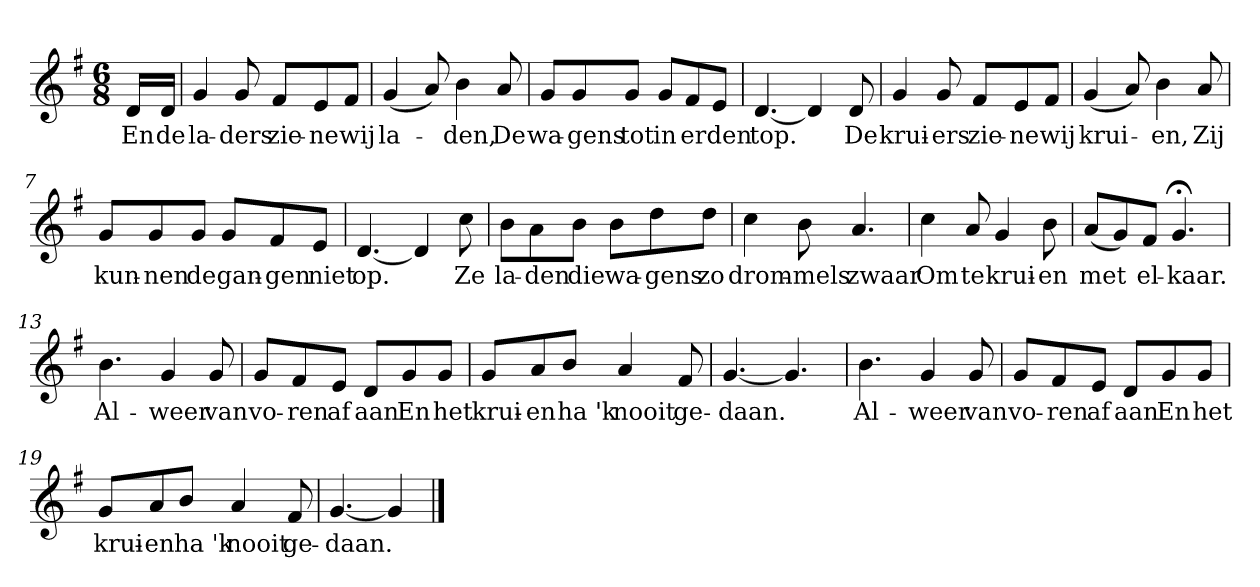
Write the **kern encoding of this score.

**kern	**text
*part1	*part1
*staff1	*staff1
*clefG2	*
*k[f#]	*
*G:	*
*M6/8	*
*MM120	*
=	=
16d/LL	En
16d/JJ	de
=1	=1
4g	la-
8g	-ders
8f#/L	zie-
8e/	-ne
8f#/J	wij
=2	=2
(4g	la-
8a)	.
4b	-den,
8a	De
=3	=3
8g/L	wa-
8g/	-gens
8g/J	tot
8g/L	in
8f#/	er
8e/J	den
=4	=4
[4.d	top.
4d]	.
8d	De
=5	=5
4g	krui-
8g	-ers
8f#/L	zie-
8e/	-ne
8f#/J	wij
=6	=6
(4g	krui-
8a)	.
4b	-en,
8a	Zij
=7	=7
8g/L	kun-
8g/	-nen
8g/J	de
8g/L	gan-
8f#/	-gen
8e/J	niet
=8	=8
[4.d	op.
4d]	.
8cc	Ze
=9	=9
8b\L	la-
8a\	-den
8b\J	die
8b\L	wa-
8dd\	-gens
8dd\J	zo
=10	=10
4cc	drom-
8b	-mels
4.a	zwaar
=11	=11
4cc	Om
8a	te
4g	krui-
8b	-en
=12	=12
(8a/L	met
8g/)	.
8f#/J	el-
4.g;<	-kaar.
=13	=13
4.b	Al-
4g	-weer
8g	van
=14	=14
8g/L	vo-
8f#/	-ren
8e/J	af
8d/L	aan
8g/	En
8g/J	het
=15	=15
8g/L	krui-
8a/	-en
8b/J	ha 'k
4a	nooit
8f#	ge-
=16	=16
[4.g	-daan.
4.g]	.
=17	=17
4.b	Al-
4g	-weer
8g	van
=18	=18
8g/L	vo-
8f#/	-ren
8e/J	af
8d/L	aan
8g/	En
8g/J	het
=19	=19
8g/L	krui-
8a/	-en
8b/J	ha 'k
4a	nooit
8f#	ge-
=20	=20
[4.g	-daan.
4g]	.
==	==
*-	*-
